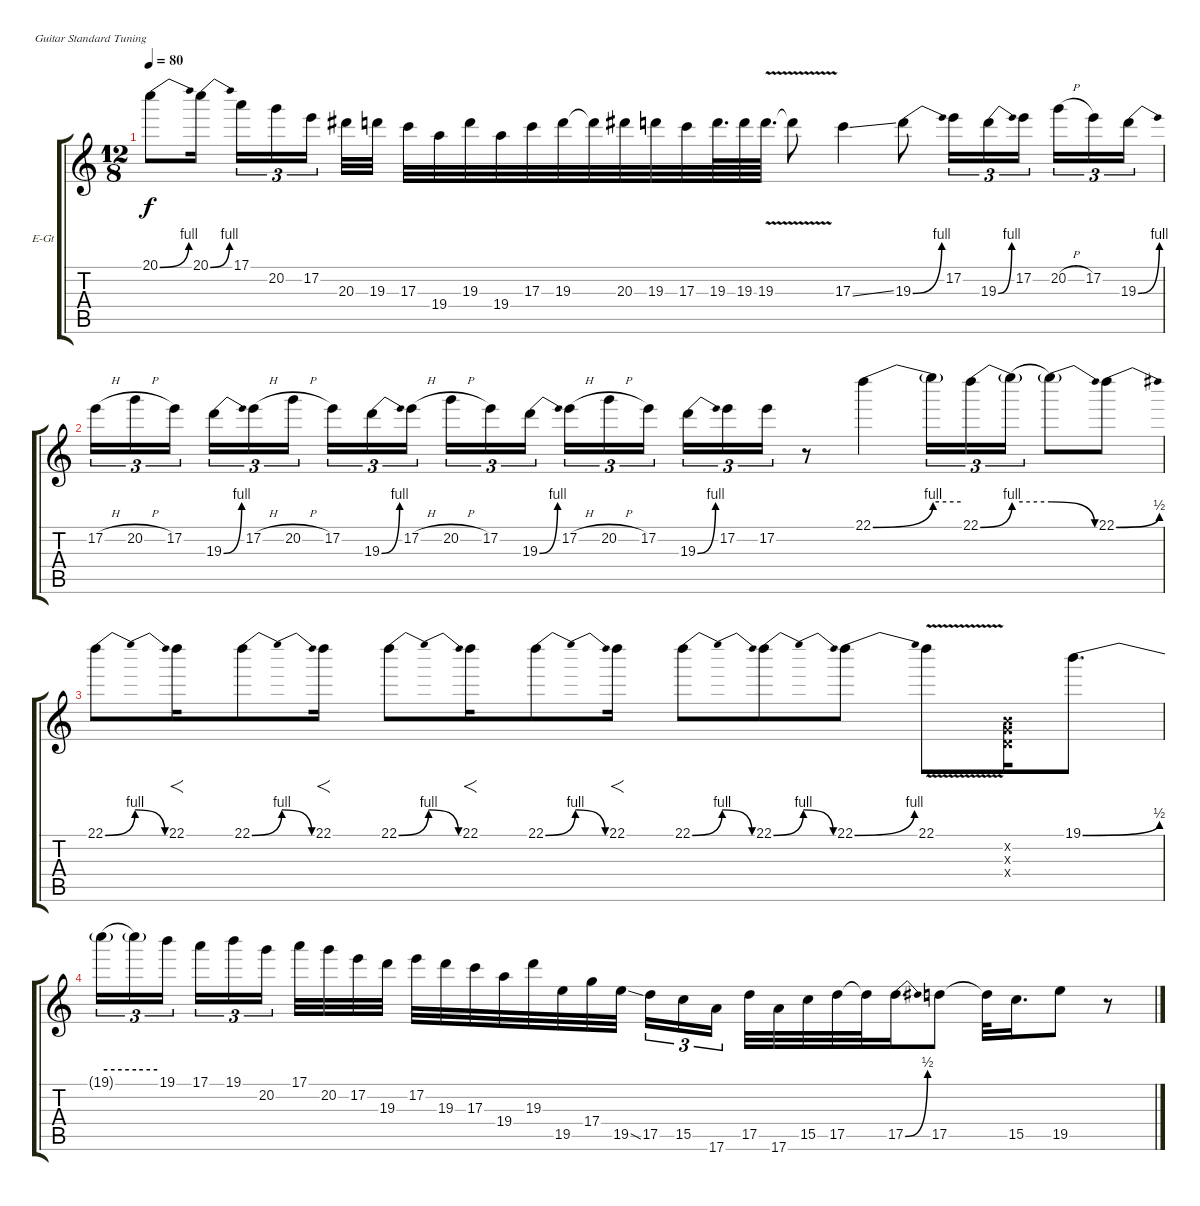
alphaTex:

\bracketExtendMode groupsimilarinstruments
\firstSystemTrackNameOrientation horizontal
\otherSystemsTrackNameOrientation horizontal
\track ("Dist. Guitar Solo" "E-Gt") {instrument distortionguitar}
\staff {score tabs}
\tuning (E4 B3 G3 D3 A2 E2)
\ts (12 8)
\tempo 80
\clef g2
\ks c
20.1{be (bend 0 0 60 4)}.8{dy f} 20.1{be (bend 0 0 60 4)}.16 17.1.16{tu (3 2)} 20.2.16{tu (3 2)} 17.2.16{tu (3 2)} 20.3.32 19.3.32 17.3.32 19.4.32 19.3.32 19.4.32 17.3.32 19.3.32 19.3{t}.32 20.3.32 19.3.32 17.3.32 19.3.64{d} 19.3.64 19.3{v}.64{d} 19.3{v t}.8 17.3{ss}.4 19.3{be (bend 0 0 60 4)}.8 17.2.16{tu (3 2)} 19.3{be (bend 0 0 60 4)}.16{tu (3 2)} 17.2.16{tu (3 2)} 20.2{h}.16{tu (3 2)} 17.2.16{tu (3 2)} 19.3{be (bend 0 0 60 4)}.16{tu (3 2)} |
17.2{h}.16{tu (3 2)} 20.2{h}.16{tu (3 2)} 17.2.16{tu (3 2)} 19.3{be (bend 0 0 60 4)}.16{tu (3 2)} 17.2{h}.16{tu (3 2)} 20.2{h}.16{tu (3 2)} 17.2.16{tu (3 2)} 19.3{be (bend 0 0 60 4)}.16{tu (3 2)} 17.2{h}.16{tu (3 2)} 20.2{h}.16{tu (3 2)} 17.2.16{tu (3 2)} 19.3{be (bend 0 0 60 4)}.16{tu (3 2)} 17.2{h}.16{tu (3 2)} 20.2{h}.16{tu (3 2)} 17.2.16{tu (3 2)} 19.3{be (bend 0 0 60 4)}.16{tu (3 2)} 17.2.16{tu (3 2)} 17.2.16{tu (3 2)} r.8 22.1{be (bend 0 0 60 4)}.4 22.1{be (hold 0 4 60 4) t}.16{tu (3 2)} 22.1{be (bend 0 0 60 4)}.16{tu (3 2)} 22.1{be (hold 0 4 60 4) t}.16{tu (3 2)} 22.1{be (release 0 4 60 0) t}.8 22.1{be (bend 0 0 60 2)}.8 |
22.1{be (bendrelease 0 0 30 4 30 4 60 0)}.8 22.1.16{f} 22.1{be (bendrelease 0 0 30 4 30 4 60 0)}.8 22.1.16{f} 22.1{be (bendrelease 0 0 30 4 30 4 60 0)}.8 22.1.16{f} 22.1{be (bendrelease 0 0 30 4 30 4 60 0)}.8 22.1.16{f} 22.1{be (bendrelease 0 0 30 4 30 4 60 0)}.8 22.1{be (bendrelease 0 0 30 4 30 4 60 0)}.8 22.1{be (bend 0 0 60 4)}.8 22.1{v}.8 (0.2{x} 0.3{x} 0.4{x}).16 19.1{be (bend 0 0 60 2)}.8{d} |
19.1{be (hold 0 2 60 2) t}.16{tu (3 2)} 19.1{be (hold 0 2 60 2) t}.16{tu (3 2)} 19.1.16{tu (3 2)} 17.1.16{tu (3 2)} 19.1.16{tu (3 2)} 20.2.16{tu (3 2)} 17.1.32 20.2.32 17.2.32 19.3.32 17.2.32 19.3.32 17.3.32 19.4.32 19.3.32 19.5.32 17.4.32 19.5{ss}.32 17.5.16{tu (3 2)} 15.5.16{tu (3 2)} 17.6.16{tu (3 2)} 17.5.32 17.6.32 15.5.32 17.5.32 17.5{t}.32 17.5{be (bend 0 0 60 2)}.16{d} 17.5.8 17.5{t}.32 15.5.16{d} 19.5.8 r.8
